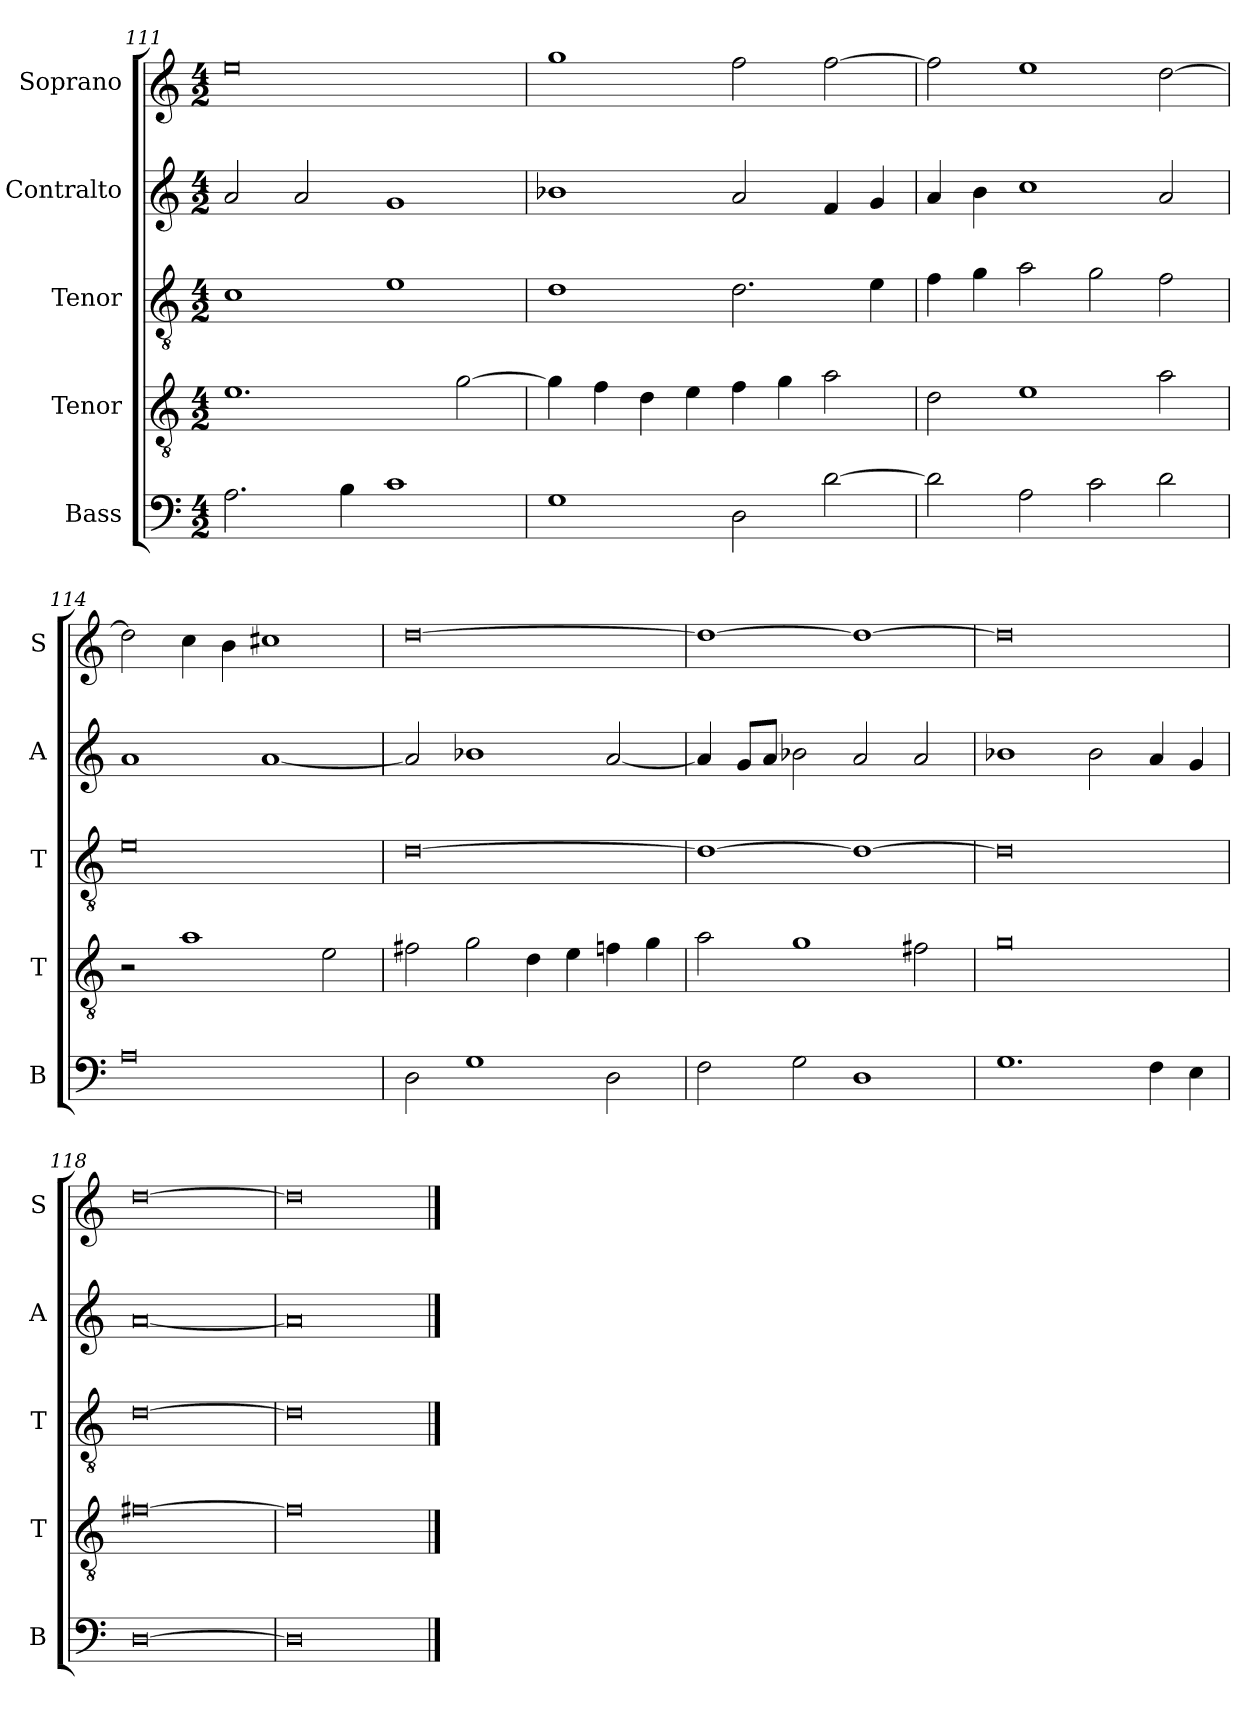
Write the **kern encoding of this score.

**kern	**kern	**kern	**kern	**kern
*part5	*part4	*part3	*part2	*part1
*staff5	*staff4	*staff3	*staff2	*staff1
*I"Bass	*I"Tenor	*I"Tenor	*I"Contralto	*I"Soprano
*I'B	*I'T	*I'T	*I'A	*I'S
*clefF4	*clefGv2	*clefGv2	*clefG2	*clefG2
*k[]	*k[]	*k[]	*k[]	*k[]
*D:dor	*D:dor	*D:dor	*D:dor	*D:dor
*M4/2	*M4/2	*M4/2	*M4/2	*M4/2
=111	=111	=111	=111	=111
2.A	1.e	1c	2a	0ee
.	.	.	2a	.
4B	.	.	.	.
1c	.	1e	1g	.
.	[2g	.	.	.
=112	=112	=112	=112	=112
1G	4g]	1d	1b-X	1gg
.	4f	.	.	.
.	4d	.	.	.
.	4e	.	.	.
2D	4f	2.d	2a	2ff
.	4g	.	.	.
[2d	2a	.	4f	[2ff
.	.	4e	4g	.
=113	=113	=113	=113	=113
2d]	2d	4f	4a	2ff]
.	.	4g	4b	.
2A	1e	2a	1cc	1ee
2c	.	2g	.	.
2d	2a	2f	2a	[2dd
=114	=114	=114	=114	=114
0A	2r	0e	1a	2dd]
.	1a	.	.	4cc
.	.	.	.	4b
.	.	.	[1a	1cc#X
.	2e	.	.	.
=115	=115	=115	=115	=115
2D	2f#X	[0d	2a]	[0dd
1G	2g	.	1b-X	.
.	4d	.	.	.
.	4e	.	.	.
2D	4fn	.	[2a	.
.	4g	.	.	.
=116	=116	=116	=116	=116
2F	2a	1d_	4a]	1dd_
.	.	.	8g/L	.
.	.	.	8a/J	.
2G	1g	.	2b-X	.
1D	.	1d_	2a	1dd_
.	2f#X	.	2a	.
=117	=117	=117	=117	=117
1.G	0g	0d]	1b-X	0dd]
.	.	.	2b-	.
4F	.	.	4a	.
4E	.	.	4g	.
=118	=118	=118	=118	=118
[0D	[0f#X	[0d	[0a	[0dd
=119	=119	=119	=119	=119
0D]	0f#]	0d]	0a]	0dd]
==	==	==	==	==
*-	*-	*-	*-	*-
